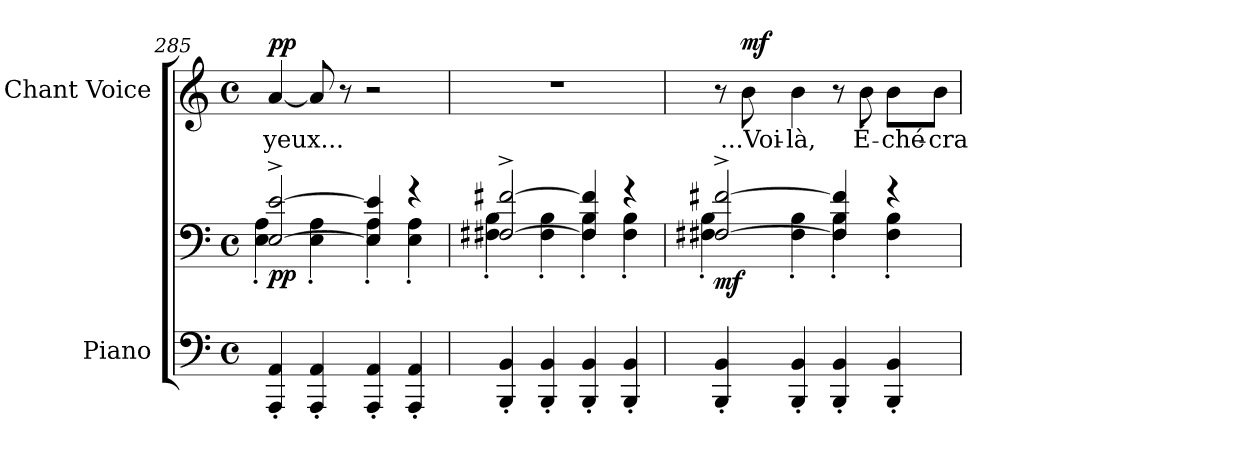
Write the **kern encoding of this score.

**kern	**kern	**dynam	**kern	**text	**dynam
*part2	*part2	*part2	*part1	*part1	*part1
*staff3	*staff2	*staff2/3	*staff1	*staff1	*staff1
*I"Piano	*	*	*I"Chant Voice	*	*
*I'Pno	*	*	*	*	*
*clefF4	*clefF4	*	*clefG2	*	*
*k[]	*k[]	*	*k[]	*	*
*M4/4	*M4/4	*	*M4/4	*	*
*met(c)	*met(c)	*	*met(c)	*	*
=285	=285	=285	=285	=285	=285
*	*^	*	*	*	*
!	!	!	!LO:DY:b	!	!	!LO:DY:a
4AAA/' 4AA/'	[<2E/^ [2e/^	4E\' 4A\'	pp	[4a/	yeux...	pp
4AAA/' 4AA/'	.	4E\' 4A\'	.	8a/]	.	.
.	.	.	.	8r	.	.
4AAA/' 4AA/'	4E/] 4e/]	4E\' 4A\'	.	2r	.	.
4AAA/' 4AA/'	4r	4E\' 4A\'	.	.	.	.
=286	=286	=286	=286	=286	=286	=286
4BBB/' 4BB/'	[<2F#X/^ [2f#X/^	4F#\' 4B\'	.	1r	.	.
4BBB/' 4BB/'	.	4F#\' 4B\'	.	.	.	.
4BBB/' 4BB/'	4F#/] 4f#/]	4F#\' 4B\'	.	.	.	.
4BBB/' 4BB/'	4r	4F#\' 4B\'	.	.	.	.
=287	=287	=287	=287	=287	=287	=287
!	!	!	!LO:DY:b	!	!	!
4BBB/' 4BB/'	[<2F#X/^ [2f#X/^	4F#\' 4B\'	mf	8r	.	.
!	!	!	!	!	!	!LO:DY:a
.	.	.	.	8b\	...Voi-	mf
4BBB/' 4BB/'	.	4F#\' 4B\'	.	4b\	-là,	.
4BBB/' 4BB/'	4F#/] 4f#/]	4F#\' 4B\'	.	8r	.	.
.	.	.	.	8b\	É-	.
4BBB/' 4BB/'	4r	4F#\' 4B\'	.	8b\L	-ché-	.
.	.	.	.	8b\J	-cra-	.
*	*v	*v	*	*	*	*
=	=	=	=	=	=
*-	*-	*-	*-	*-	*-
